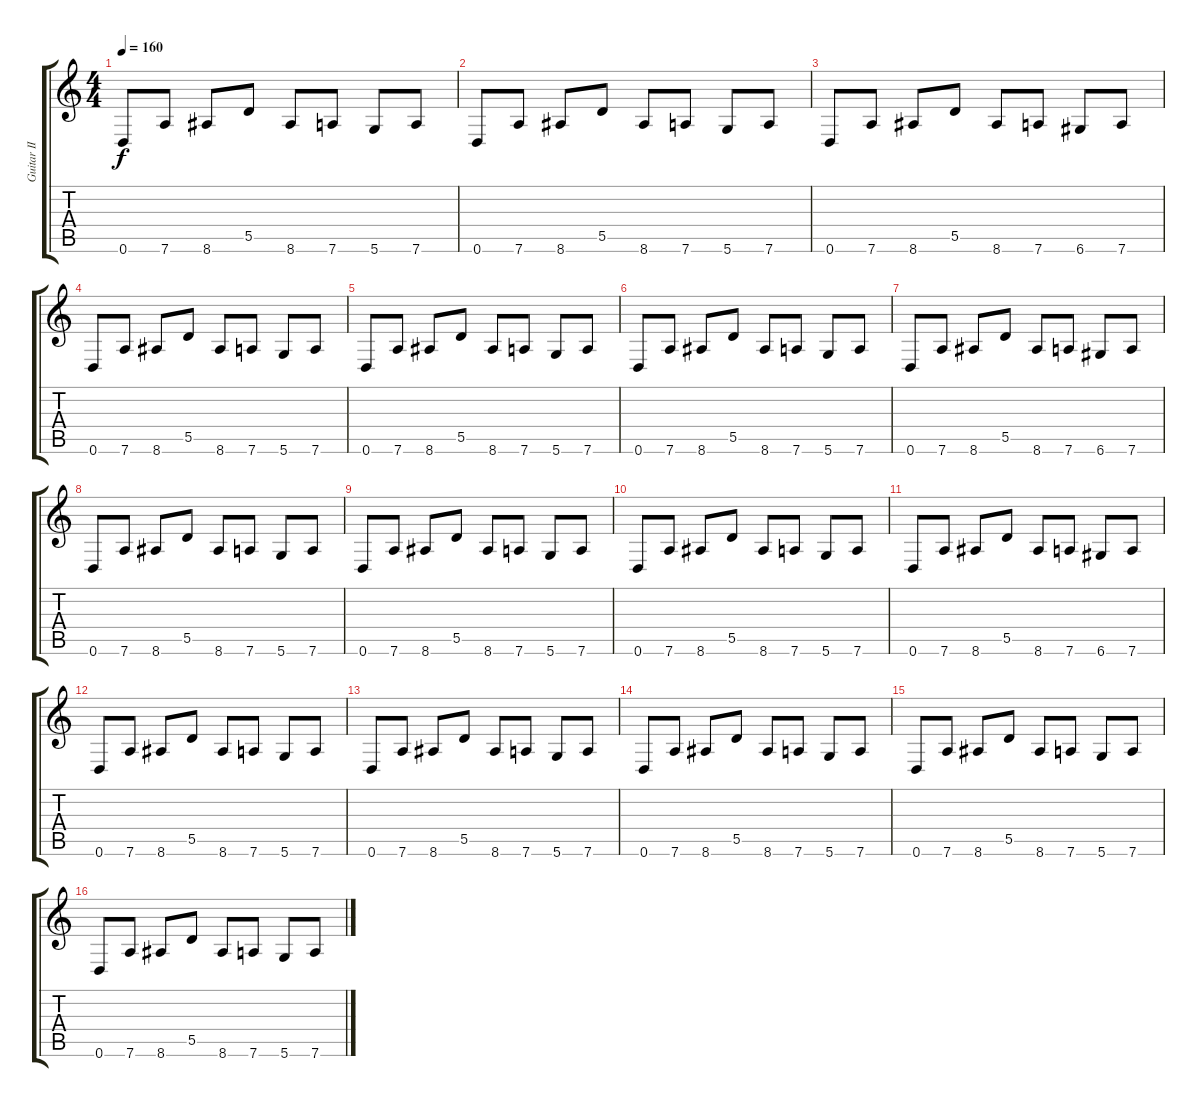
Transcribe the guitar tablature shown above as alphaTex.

\track ("Guitar II" "Guitar II") {instrument distortionguitar}
\staff {score tabs}
\tuning (E4 B3 G3 D3 A2 D2) {hide}
\ts (4 4)
\tempo 160
\clef g2
\ks c
0.6.8{dy f} 7.6.8 8.6.8 5.5.8 8.6.8 7.6.8 5.6.8 7.6.8 |
0.6.8 7.6.8 8.6.8 5.5.8 8.6.8 7.6.8 5.6.8 7.6.8 |
0.6.8 7.6.8 8.6.8 5.5.8 8.6.8 7.6.8 6.6.8 7.6.8 |
0.6.8 7.6.8 8.6.8 5.5.8 8.6.8 7.6.8 5.6.8 7.6.8 |
0.6.8 7.6.8 8.6.8 5.5.8 8.6.8 7.6.8 5.6.8 7.6.8 |
0.6.8 7.6.8 8.6.8 5.5.8 8.6.8 7.6.8 5.6.8 7.6.8 |
0.6.8 7.6.8 8.6.8 5.5.8 8.6.8 7.6.8 6.6.8 7.6.8 |
0.6.8 7.6.8 8.6.8 5.5.8 8.6.8 7.6.8 5.6.8 7.6.8 |
0.6.8 7.6.8 8.6.8 5.5.8 8.6.8 7.6.8 5.6.8 7.6.8 |
0.6.8 7.6.8 8.6.8 5.5.8 8.6.8 7.6.8 5.6.8 7.6.8 |
0.6.8 7.6.8 8.6.8 5.5.8 8.6.8 7.6.8 6.6.8 7.6.8 |
0.6.8 7.6.8 8.6.8 5.5.8 8.6.8 7.6.8 5.6.8 7.6.8 |
0.6.8 7.6.8 8.6.8 5.5.8 8.6.8 7.6.8 5.6.8 7.6.8 |
0.6.8 7.6.8 8.6.8 5.5.8 8.6.8{volume 7} 7.6.8 5.6.8 7.6.8 |
0.6.8 7.6.8 8.6.8 5.5.8{volume 6} 8.6.8 7.6.8 5.6.8 7.6.8{volume 5} |
0.6.8 7.6.8 8.6.8 5.5.8{volume 4} 8.6.8 7.6.8 5.6.8 7.6.8{volume 3}
